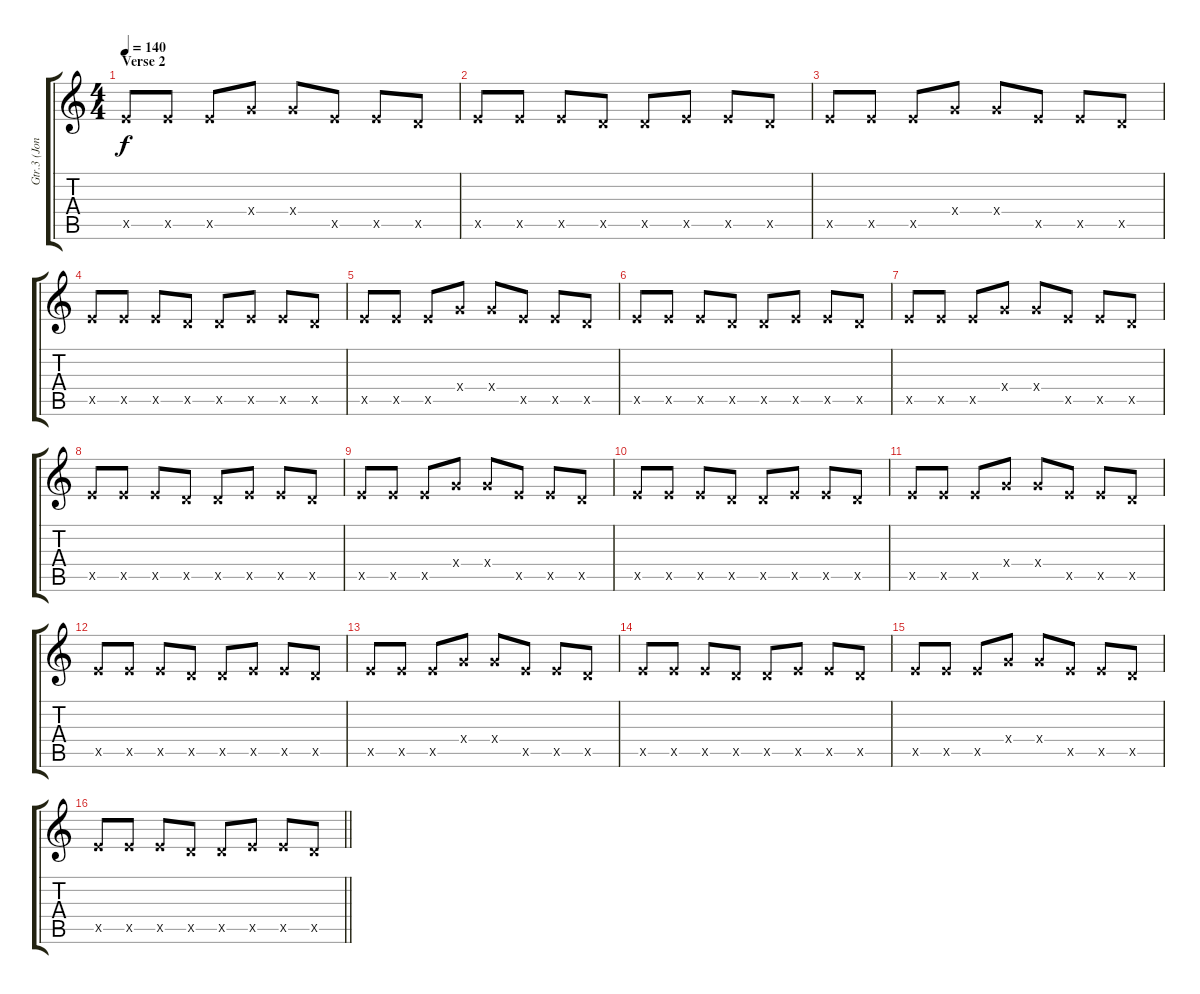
\track ("Gtr.3 (Jonny GreenWood)" "Gtr.3 (Jon") {instrument electricguitarjazz}
\staff {score tabs}
\tuning (E4 B3 G3 D3 A2 E2) {hide}
\ts (4 4)
\section ("" "Verse 2")
\tempo 140
\clef g2
\ks c
7.5{x}.8{dy f} 7.5{x}.8 7.5{x}.8 5.4{x}.8 5.4{x}.8 7.5{x}.8 7.5{x}.8 5.5{x}.8 |
7.5{x}.8 7.5{x}.8 7.5{x}.8 5.5{x}.8 5.5{x}.8 7.5{x}.8 7.5{x}.8 5.5{x}.8 |
7.5{x}.8 7.5{x}.8 7.5{x}.8 5.4{x}.8 5.4{x}.8 7.5{x}.8 7.5{x}.8 5.5{x}.8 |
7.5{x}.8 7.5{x}.8 7.5{x}.8 5.5{x}.8 5.5{x}.8 7.5{x}.8 7.5{x}.8 5.5{x}.8 |
7.5{x}.8 7.5{x}.8 7.5{x}.8 5.4{x}.8 5.4{x}.8 7.5{x}.8 7.5{x}.8 5.5{x}.8 |
7.5{x}.8 7.5{x}.8 7.5{x}.8 5.5{x}.8 5.5{x}.8 7.5{x}.8 7.5{x}.8 5.5{x}.8 |
7.5{x}.8 7.5{x}.8 7.5{x}.8 5.4{x}.8 5.4{x}.8 7.5{x}.8 7.5{x}.8 5.5{x}.8 |
7.5{x}.8 7.5{x}.8 7.5{x}.8 5.5{x}.8 5.5{x}.8 7.5{x}.8 7.5{x}.8 5.5{x}.8 |
7.5{x}.8 7.5{x}.8 7.5{x}.8 5.4{x}.8 5.4{x}.8 7.5{x}.8 7.5{x}.8 5.5{x}.8 |
7.5{x}.8 7.5{x}.8 7.5{x}.8 5.5{x}.8 5.5{x}.8 7.5{x}.8 7.5{x}.8 5.5{x}.8 |
7.5{x}.8 7.5{x}.8 7.5{x}.8 5.4{x}.8 5.4{x}.8 7.5{x}.8 7.5{x}.8 5.5{x}.8 |
7.5{x}.8 7.5{x}.8 7.5{x}.8 5.5{x}.8 5.5{x}.8 7.5{x}.8 7.5{x}.8 5.5{x}.8 |
7.5{x}.8 7.5{x}.8 7.5{x}.8 5.4{x}.8 5.4{x}.8 7.5{x}.8 7.5{x}.8 5.5{x}.8 |
7.5{x}.8 7.5{x}.8 7.5{x}.8 5.5{x}.8 5.5{x}.8 7.5{x}.8 7.5{x}.8 5.5{x}.8 |
7.5{x}.8 7.5{x}.8 7.5{x}.8 5.4{x}.8 5.4{x}.8 7.5{x}.8 7.5{x}.8 5.5{x}.8 |
\barLineRight lightlight
7.5{x}.8 7.5{x}.8 7.5{x}.8 5.5{x}.8 5.5{x}.8 7.5{x}.8 7.5{x}.8 5.5{x}.8
